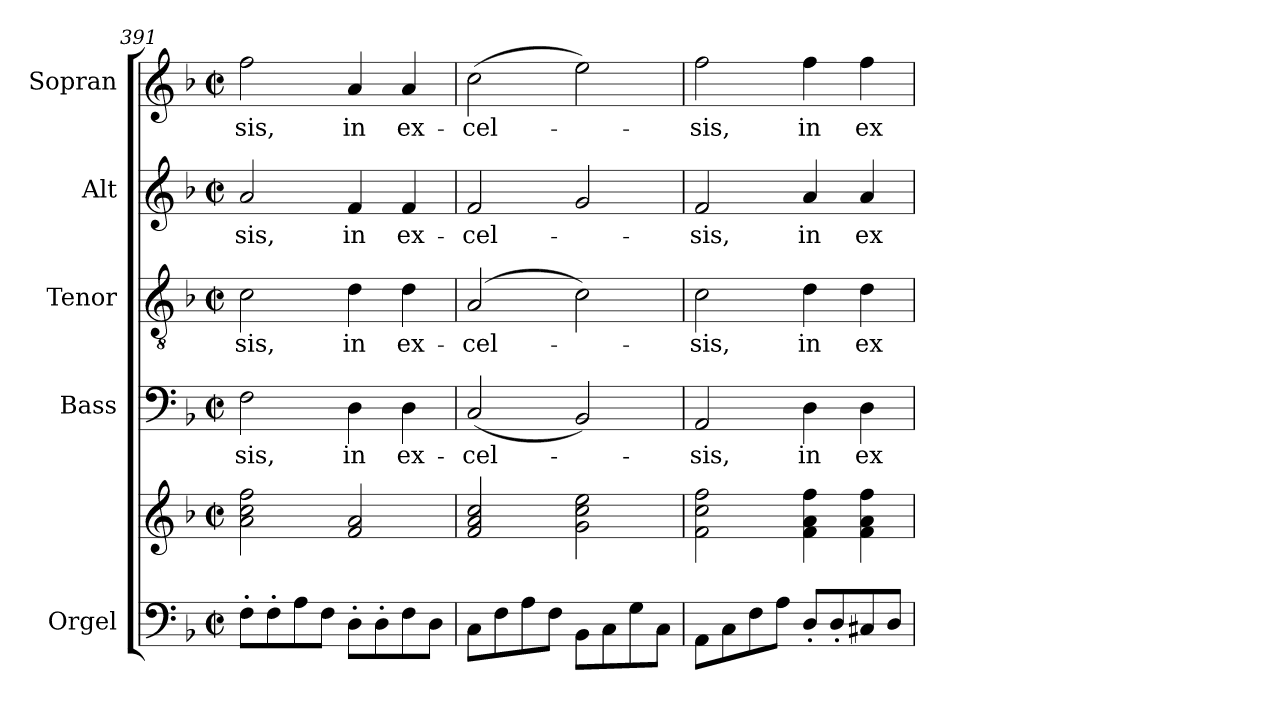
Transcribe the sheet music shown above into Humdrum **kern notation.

**kern	**kern	**kern	**text	**kern	**text	**kern	**text	**kern	**text
*part5	*part5	*part4	*part4	*part3	*part3	*part2	*part2	*part1	*part1
*staff6	*staff5	*staff4	*staff4	*staff3	*staff3	*staff2	*staff2	*staff1	*staff1
*I"Orgel	*	*I"Bass	*	*I"Tenor	*	*I"Alt	*	*I"Sopran	*
*I'Org.	*	*I'B.	*	*I'T.	*	*I'A.	*	*I'S.	*
!!LO:LB:g=z
*clefF4	*clefG2	*clefF4	*	*clefGv2	*	*clefG2	*	*clefG2	*
*k[b-]	*k[b-]	*k[b-]	*	*k[b-]	*	*k[b-]	*	*k[b-]	*
*F:	*F:	*F:	*	*F:	*	*F:	*	*F:	*
*M2/2	*M2/2	*M2/2	*	*M2/2	*	*M2/2	*	*M2/2	*
*met(c|)	*met(c|)	*met(c|)	*	*met(c|)	*	*met(c|)	*	*met(c|)	*
=391	=391	=391	=391	=391	=391	=391	=391	=391	=391
!	!	!	!LO:LY:b	!	!LO:LY:b	!	!LO:LY:b	!	!LO:LY:b
8F'>\L	2a\ 2cc\ 2ff\	2F\	-sis,	2c\	-sis,	2a/	-sis,	2ff\	-sis,
8F'>\	.	.	.	.	.	.	.	.	.
8A\	.	.	.	.	.	.	.	.	.
8F\J	.	.	.	.	.	.	.	.	.
!	!	!	!LO:LY:b	!	!LO:LY:b	!	!LO:LY:b	!	!LO:LY:b
8D'>\L	2f/ 2a/	4D\	in	4d\	in	4f/	in	4a/	in
8D'>\	.	.	.	.	.	.	.	.	.
!	!	!	!LO:LY:b	!	!LO:LY:b	!	!LO:LY:b	!	!LO:LY:b
8F\	.	4D\	ex-	4d\	ex-	4f/	ex-	4a/	ex-
8D\J	.	.	.	.	.	.	.	.	.
=392	=392	=392	=392	=392	=392	=392	=392	=392	=392
!	!	!	!LO:LY:b	!	!LO:LY:b	!	!LO:LY:b	!	!LO:LY:b
8C\L	2f/ 2a/ 2cc/	(<2C/	-cel-	(2A/	-cel-	2f/	-cel-	(>2cc\	-cel-
8F\	.	.	.	.	.	.	.	.	.
8A\	.	.	.	.	.	.	.	.	.
8F\J	.	.	.	.	.	.	.	.	.
8BB-\L	2g\ 2cc\ 2ee\	2BB-/)	.	2c\)	.	2g/	.	2ee\)	.
8C\	.	.	.	.	.	.	.	.	.
8G\	.	.	.	.	.	.	.	.	.
8C\J	.	.	.	.	.	.	.	.	.
=393	=393	=393	=393	=393	=393	=393	=393	=393	=393
!	!	!	!LO:LY:b	!	!LO:LY:b	!	!LO:LY:b	!	!LO:LY:b
8AA\L	2f\ 2cc\ 2ff\	2AA/	-sis,	2c\	-sis,	2f/	-sis,	2ff\	-sis,
8C\	.	.	.	.	.	.	.	.	.
8F\	.	.	.	.	.	.	.	.	.
8A\J	.	.	.	.	.	.	.	.	.
!	!	!	!LO:LY:b	!	!LO:LY:b	!	!LO:LY:b	!	!LO:LY:b
8D'</L	4f\ 4a\ 4ff\	4D\	in	4d\	in	4a/	in	4ff\	in
8D'</	.	.	.	.	.	.	.	.	.
!	!	!	!LO:LY:b	!	!LO:LY:b	!	!LO:LY:b	!	!LO:LY:b
8C#X/	4f\ 4a\ 4ff\	4D\	ex-	4d\	ex-	4a/	ex-	4ff\	ex-
8D/J	.	.	.	.	.	.	.	.	.
=	=	=	=	=	=	=	=	=	=
*-	*-	*-	*-	*-	*-	*-	*-	*-	*-
